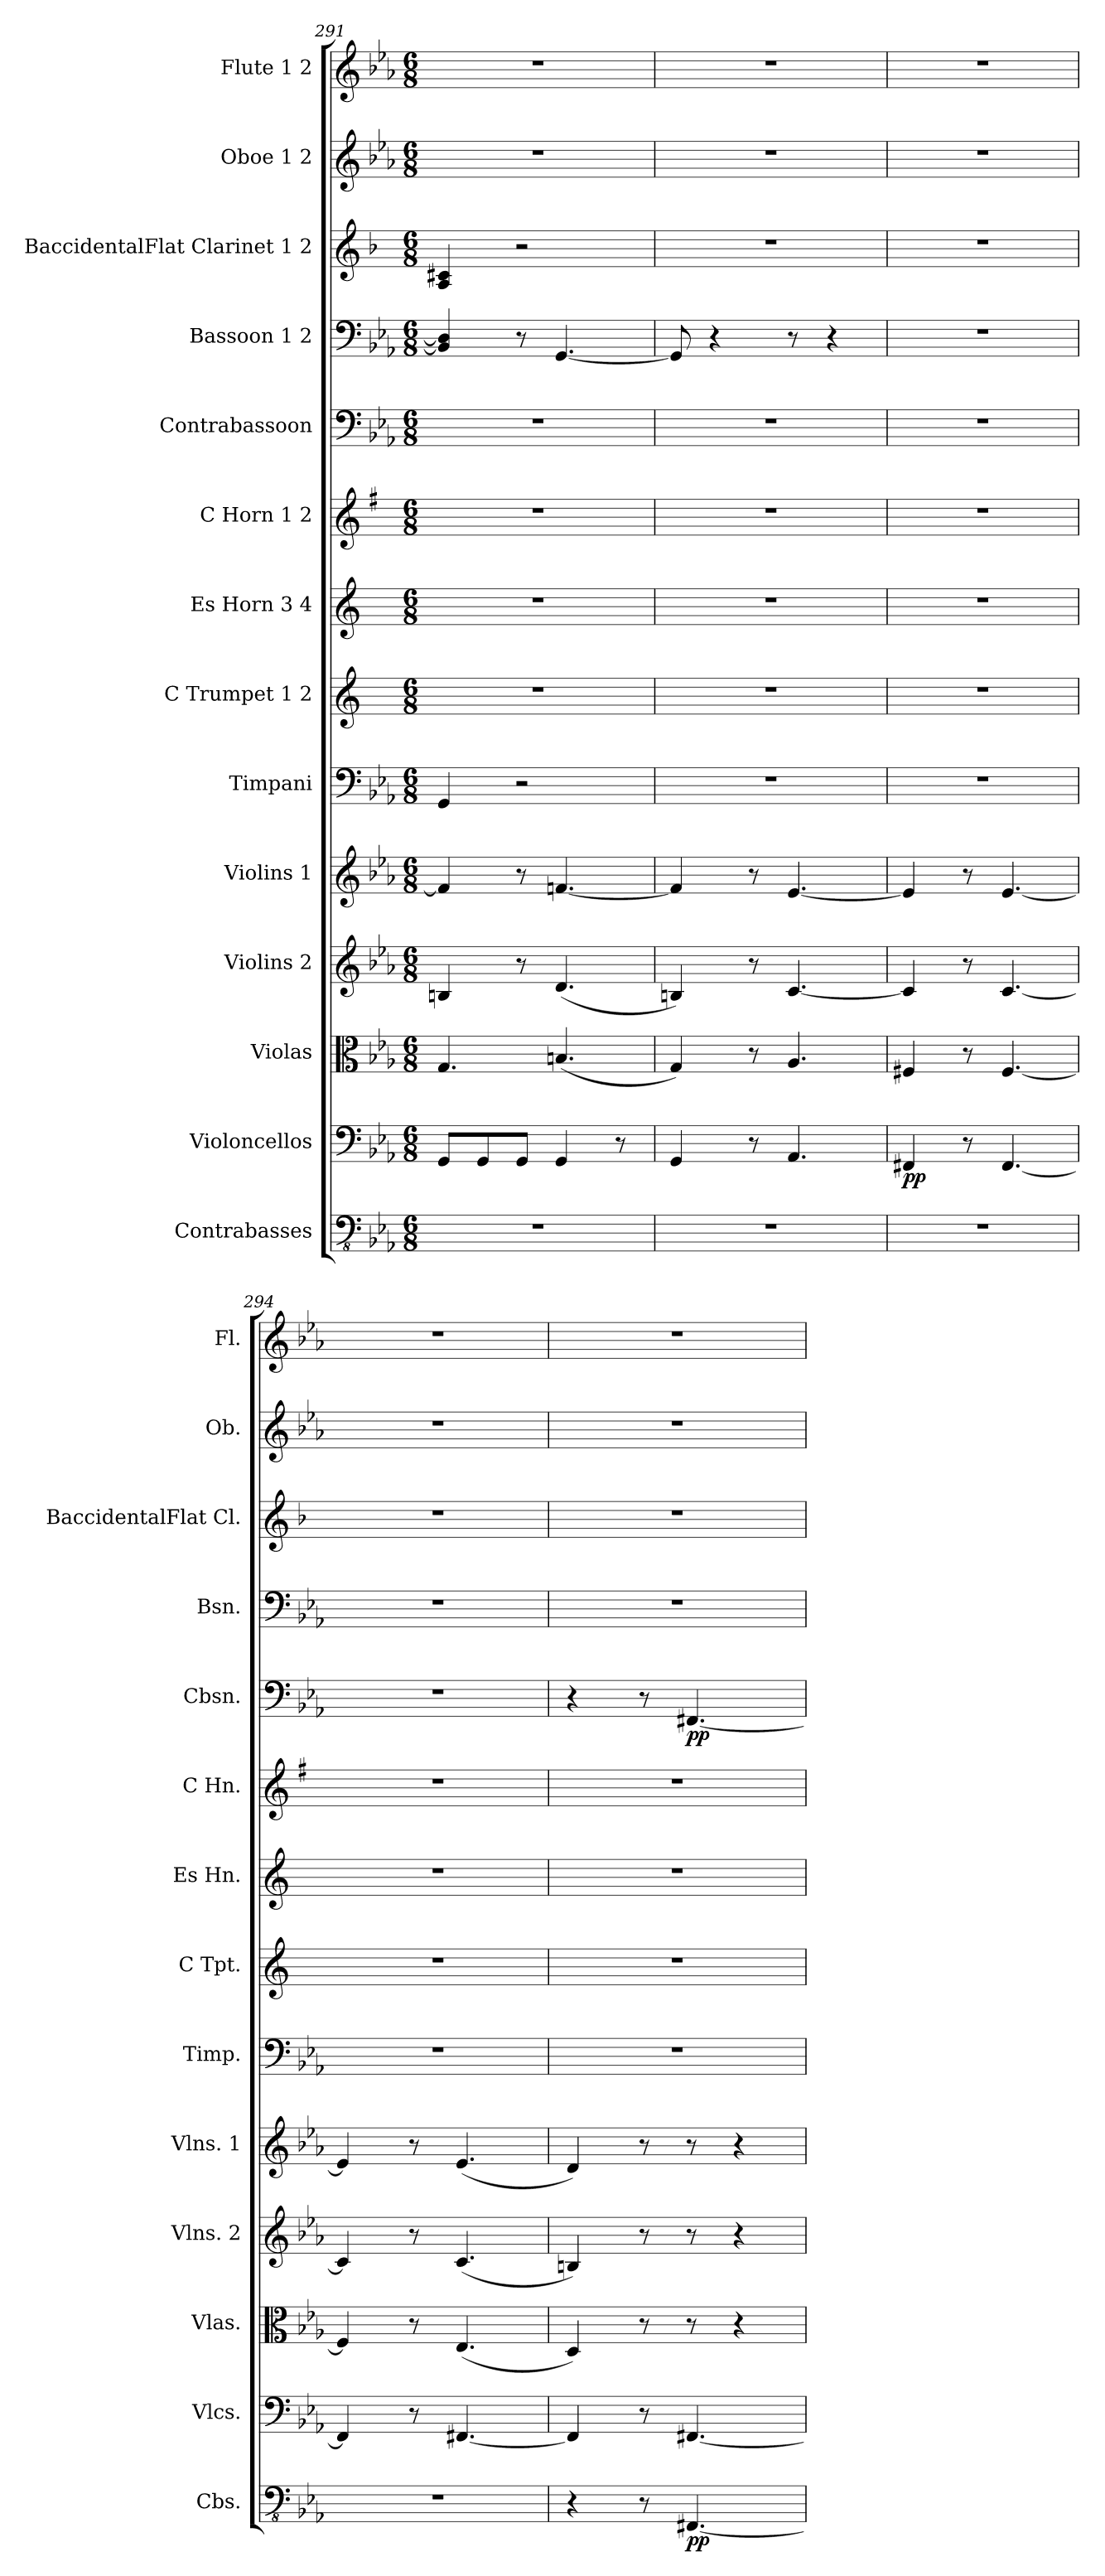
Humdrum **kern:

**kern	**dynam	**kern	**dynam	**kern	**kern	**kern	**kern	**kern	**kern	**kern	**kern	**dynam	**kern	**kern	**kern	**kern
*part14	*part14	*part13	*part13	*part12	*part11	*part10	*part9	*part8	*part7	*part6	*part5	*part5	*part4	*part3	*part2	*part1
*staff14	*staff14	*staff13	*staff13	*staff12	*staff11	*staff10	*staff9	*staff8	*staff7	*staff6	*staff5	*staff5	*staff4	*staff3	*staff2	*staff1
*I"Contrabasses	*	*I"Violoncellos	*	*I"Violas	*I"Violins 2	*I"Violins 1	*I"Timpani	*I"C Trumpet 1 2	*I"Es Horn 3 4	*I"C Horn 1 2	*I"Contrabassoon	*	*I"Bassoon 1 2	*I"BaccidentalFlat Clarinet 1 2	*I"Oboe 1 2	*I"Flute  1 2
*I'Cbs.	*	*I'Vlcs.	*	*I'Vlas.	*I'Vlns. 2	*I'Vlns. 1	*I'Timp.	*I'C Tpt.	*I'Es Hn.	*I'C Hn.	*I'Cbsn.	*	*I'Bsn.	*I'BaccidentalFlat Cl.	*I'Ob.	*I'Fl.
*clefFv4	*	*clefF4	*	*clefC3	*clefG2	*clefG2	*clefF4	*clefG2	*clefG2	*clefG2	*clefF4	*	*clefF4	*clefG2	*clefG2	*clefG2
*	*	*	*	*	*	*	*	*	*ITrd5c9	*ITrd4c7	*ITrd7c12	*	*	*ITrd1c2	*	*
*k[b-e-a-]	*	*k[b-e-a-]	*	*k[b-e-a-]	*k[b-e-a-]	*k[b-e-a-]	*k[b-e-a-]	*k[]	*k[b-e-a-]	*k[]	*k[b-e-a-]	*	*k[b-e-a-]	*k[b-e-a-]	*k[b-e-a-]	*k[b-e-a-]
*M6/8	*	*M6/8	*	*M6/8	*M6/8	*M6/8	*M6/8	*M6/8	*M6/8	*M6/8	*M6/8	*	*M6/8	*M6/8	*M6/8	*M6/8
=291	=291	=291	=291	=291	=291	=291	=291	=291	=291	=291	=291	=291	=291	=291	=291	=291
2.r	.	8GG/L	.	4.G/	4Bn/	4f#/]	4GG/	2.r	2.r	2.r	2.r	.	4BB/] 4D/]	4G/ 4Bn/	2.r	2.r
.	.	8GG/	.	.	.	.	.	.	.	.	.	.	.	.	.	.
.	.	8GG/J	.	.	8r	8r	2r	.	.	.	.	.	8r	2r	.	.
.	.	4GG/	.	(<4.Bn/	(<4.d/	[4.fn/	.	.	.	.	.	.	[4.GG/	.	.	.
.	.	8r	.	.	.	.	.	.	.	.	.	.	.	.	.	.
=292	=292	=292	=292	=292	=292	=292	=292	=292	=292	=292	=292	=292	=292	=292	=292	=292
2.r	.	4GG/	.	4G/)	4Bn/)	4f/]	2.r	2.r	2.r	2.r	2.r	.	8GG/]	2.r	2.r	2.r
.	.	.	.	.	.	.	.	.	.	.	.	.	4r	.	.	.
.	.	8r	.	8r	8r	8r	.	.	.	.	.	.	.	.	.	.
.	.	4.AA-/	.	4.A-/	[4.c/	[4.e-/	.	.	.	.	.	.	8r	.	.	.
.	.	.	.	.	.	.	.	.	.	.	.	.	4r	.	.	.
=293	=293	=293	=293	=293	=293	=293	=293	=293	=293	=293	=293	=293	=293	=293	=293	=293
!	!	!	!LO:DY:b	!	!	!	!	!	!	!	!	!	!	!	!	!
2.r	.	4FF#X/	pp	4F#X/	4c/]	4e-/]	2.r	2.r	2.r	2.r	2.r	.	2.r	2.r	2.r	2.r
.	.	8r	.	8r	8r	8r	.	.	.	.	.	.	.	.	.	.
.	.	[4.FF#/	.	[4.F#/	[4.c/	[4.e-/	.	.	.	.	.	.	.	.	.	.
=294	=294	=294	=294	=294	=294	=294	=294	=294	=294	=294	=294	=294	=294	=294	=294	=294
2.r	.	4FF#/]	.	4F#/]	4c/]	4e-/]	2.r	2.r	2.r	2.r	2.r	.	2.r	2.r	2.r	2.r
.	.	8r	.	8r	8r	8r	.	.	.	.	.	.	.	.	.	.
.	.	[4.FF#X/	.	(<4.E-/	(<4.c/	(<4.e-/	.	.	.	.	.	.	.	.	.	.
!!LO:PB:g=z
=295	=295	=295	=295	=295	=295	=295	=295	=295	=295	=295	=295	=295	=295	=295	=295	=295
4r	.	4FF#/]	.	4D/)	4Bn/)	4d/)	2.r	2.r	2.r	2.r	4r	.	2.r	2.r	2.r	2.r
8r	.	8r	.	8r	8r	8r	.	.	.	.	8r	.	.	.	.	.
!	!LO:DY:b	!	!	!	!	!	!	!	!	!	!	!LO:DY:b	!	!	!	!
[4.FFF#X/	pp	[4.FF#X/	.	8r	8r	8r	.	.	.	.	[4.FFF#X/	pp	.	.	.	.
.	.	.	.	4r	4r	4r	.	.	.	.	.	.	.	.	.	.
=	=	=	=	=	=	=	=	=	=	=	=	=	=	=	=	=
*-	*-	*-	*-	*-	*-	*-	*-	*-	*-	*-	*-	*-	*-	*-	*-	*-
